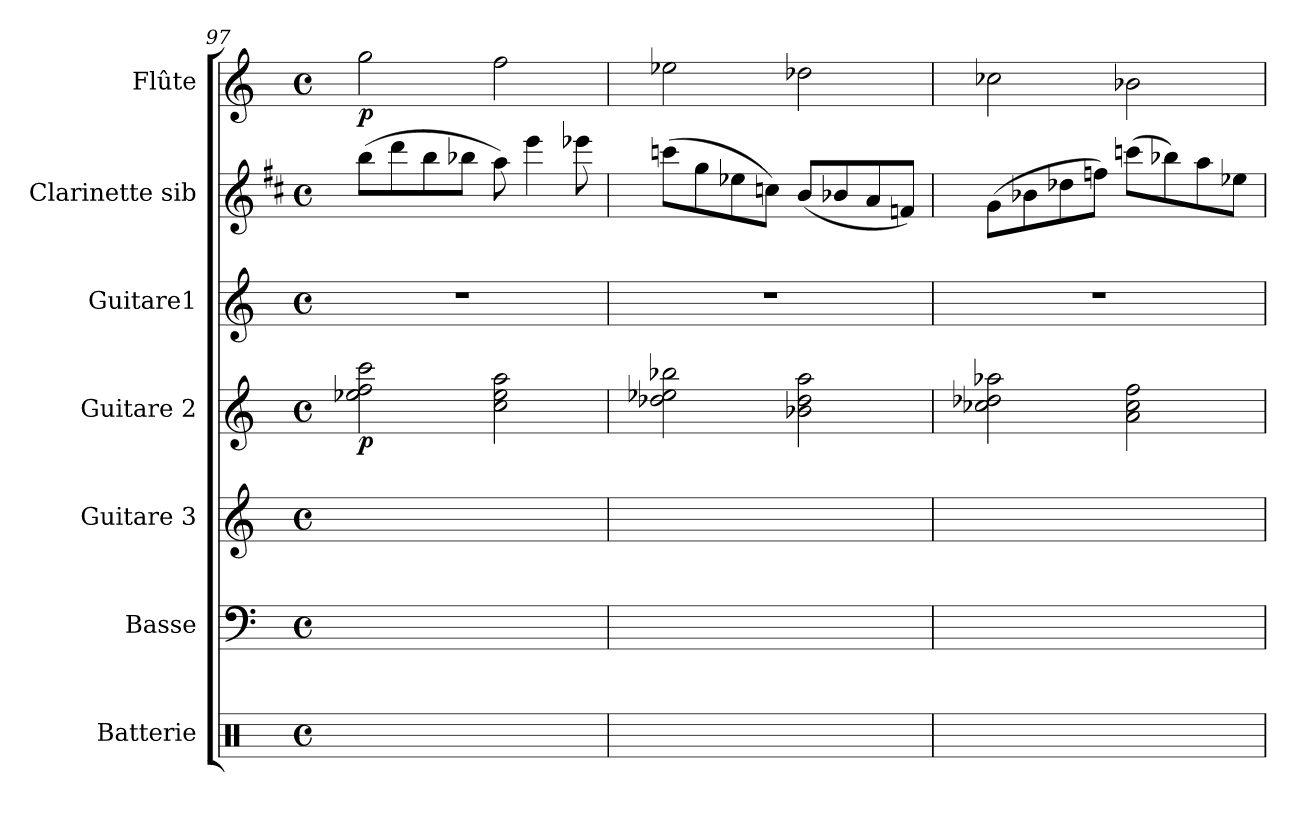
**kern	**kern	**kern	**kern	**dynam	**kern	**kern	**kern	**dynam
*part7	*part6	*part5	*part4	*part4	*part3	*part2	*part1	*part1
*staff7	*staff6	*staff5	*staff4	*staff4	*staff3	*staff2	*staff1	*staff1
*I"Batterie	*I"Basse	*I"Guitare 3	*I"Guitare 2	*	*I"Guitare1	*I"Clarinette sib	*I"Flûte	*
*I'Batt.	*I'B.ƒ.	*I'Gtr.ƒ. 3	*I'Gtr.ƒ. 2	*	*I'Gtr.ƒ. 1	*I'Cl. Sib	*I'Fl.	*
!!LO:PB:g=z
*clefX	*clefF4	*clefG2	*clefG2	*	*clefG2	*clefG2	*clefG2	*
*	*ITrd7c12	*ITrd7c12	*ITrd7c12	*	*ITrd7c12	*ITrd1c2	*	*
*k[]	*k[]	*k[]	*k[]	*	*k[]	*k[]	*k[]	*
*C:	*C:	*C:	*C:	*	*C:	*C:	*C:	*
*M4/4	*M4/4	*M4/4	*M4/4	*	*M4/4	*M4/4	*M4/4	*
*met(c)	*met(c)	*met(c)	*met(c)	*	*met(c)	*met(c)	*met(c)	*
=97	=97	=97	=97	=97	=97	=97	=97	=97
!	!	!	!	!LO:DY:b	!	!	!	!LO:DY:b
1Rffyy	1Cyy	1Cyy	2e-X\ 2f\ 2cc\	p	1r	(>8aa\L	2gg\	p
.	.	.	.	.	.	8ccc\	.	.
.	.	.	.	.	.	8aa\	.	.
.	.	.	.	.	.	8aa-X\J	.	.
.	.	.	2c\ 2e-\ 2a\	.	.	8gg\)	2ff\	.
.	.	.	.	.	.	4ddd\	.	.
.	.	.	.	.	.	8ddd-X\	.	.
=98	=98	=98	=98	=98	=98	=98	=98	=98
1Rffyy	1Cyy	1Cyy	2d-X\ 2e-X\ 2b-X\	.	1r	(>8bb-X\L	2ee-X\	.
.	.	.	.	.	.	8ff\	.	.
.	.	.	.	.	.	8dd-X\	.	.
.	.	.	.	.	.	8b-X\J)	.	.
.	.	.	2B-X\ 2d-\ 2a\	.	.	(<8a/L	2dd-X\	.
.	.	.	.	.	.	8a-X/	.	.
.	.	.	.	.	.	8g/	.	.
.	.	.	.	.	.	8e-X/J)	.	.
=99	=99	=99	=99	=99	=99	=99	=99	=99
1Rddyy	1Cyy	1Cyy	2c-X\ 2d-X\ 2a-X\	.	1r	(>8f\L	2cc-X\	.
.	.	.	.	.	.	8a-X\	.	.
.	.	.	.	.	.	8cc-X\	.	.
.	.	.	.	.	.	8ee-X\J)	.	.
.	.	.	2A\ 2c-\ 2f\	.	.	(>8bb-X\L	2b-X\	.
.	.	.	.	.	.	8aa-X\)	.	.
.	.	.	.	.	.	8gg\	.	.
.	.	.	.	.	.	8dd-X\J	.	.
=	=	=	=	=	=	=	=	=
*-	*-	*-	*-	*-	*-	*-	*-	*-
